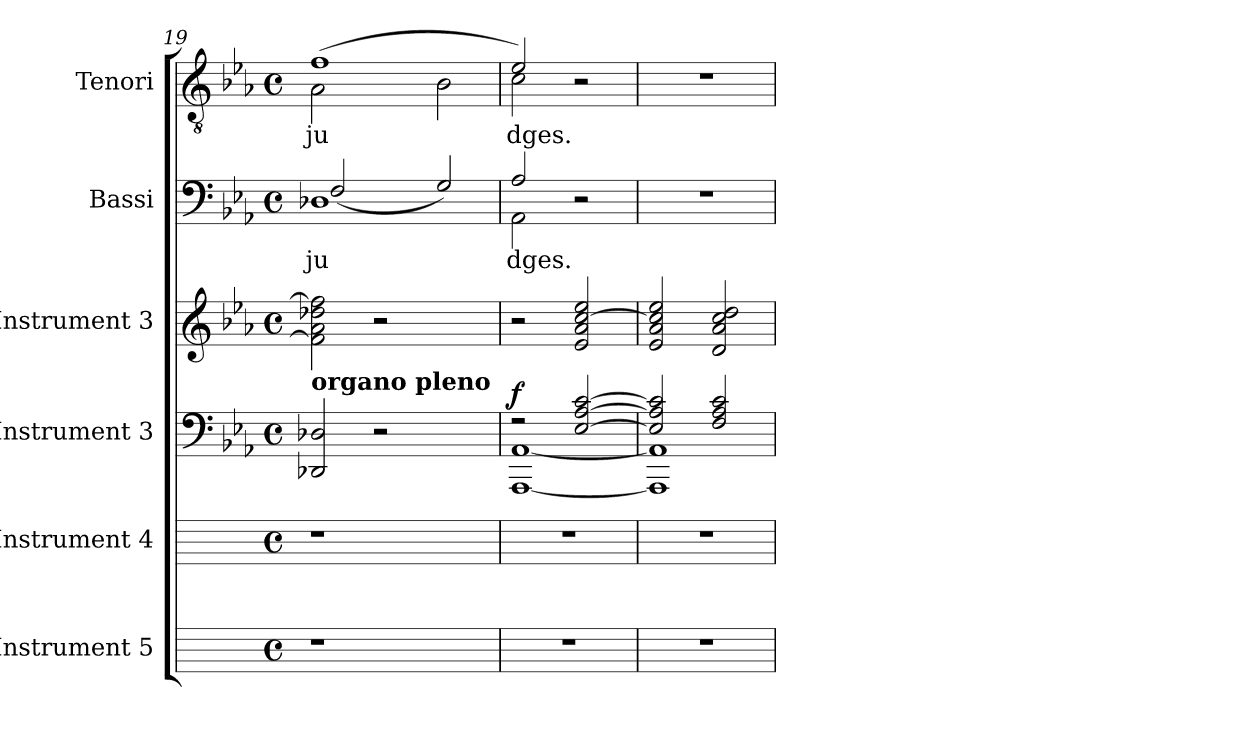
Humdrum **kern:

**kern	**kern	**kern	**dynam	**kern	**kern	**text	**kern	**text
*part6	*part5	*part4	*part4	*part3	*part2	*part2	*part1	*part1
*staff6	*staff5	*staff4	*staff4	*staff3	*staff2	*staff2	*staff1	*staff1
*I"Instrument 5	*I"Instrument 4	*I"Instrument 3	*	*I"Instrument 3	*I"Bassi	*	*I"Tenori	*
*	*	*clefF4	*	*clefG2	*clefF4	*	*clefGv2	*
*k[]	*k[]	*k[b-e-a-]	*	*k[b-e-a-]	*k[b-e-a-]	*	*k[b-e-a-]	*
*C:	*C:	*E-:	*	*E-:	*E-:	*	*E-:	*
*M4/4	*M4/4	*M4/4	*	*M4/4	*M4/4	*	*M4/4	*
*met(c)	*met(c)	*met(c)	*	*met(c)	*met(c)	*	*met(c)	*
=19	=19	=19	=19	=19	=19	=19	=19	=19
*	*	*	*	*	*^	*	*	*
!	!	!	!	!LO:TX:b:B:t=organo pleno	!	!	!	!	!
!	!	!	!	!	!	!	!LO:LY:b:cj	!	!LO:LY:b:cj
*	*	*	*	*	*	*	*	*^	*
1r	1r	2D-X/ 2DD-X/	.	2dd-X\ 2a-\ 2f\] 2ff\]	1D-X	(>2F/	ju-	(>1f	2A-\	ju-
.	.	2r	.	2r	.	1ryy	.	.	1ryy	.
!	!	!	!	!	!	!	!LO:LY:b:cj	!	!	!LO:LY:b:cj
2ryy	2ryy	2ryy	.	2ryy	2G/)	.	--	2B-\	.	--
!!LO:PB:g=z	!!
=20	=20	=20	=20	=20	=20	=20	=20	=20	=20	=20
*	*	*^	*	*	*	*	*	*	*	*
!	!	!	!	!LO:DY:a	!	!	!	!LO:LY:b:cj	!	!	!LO:LY:b:cj
1r	1r	2r	[>1AA- [<1AAA-	f	2r	2A-/	2AA-\	-dges.	2e-/)	2c\	-dges.
.	.	[>2c/ [<2E-/ [>2A-/	.	.	[>2cc/ 2a-/ 2e-/ 2ee-/	2r	2ryy	.	2r	2ryy	.
*	*	*	*	*	*	*v	*v	*	*	*	*
*	*	*	*	*	*	*	*	*v	*v	*
=21	=21	=21	=21	=21	=21	=21	=21	=21	=21
1r	1r	2A-/] 2E-/] 2c/]	1AAA-] 1AA-]	.	2cc/] 2a-/ 2e-/ 2ee-/	1r	.	1r	.
.	.	2c/ 2A-/ 2F/	.	.	2cc/ 2a-/ 2d/ 2dd/	.	.	.	.
*	*	*v	*v	*	*	*	*	*	*
=	=	=	=	=	=	=	=	=
*-	*-	*-	*-	*-	*-	*-	*-	*-
